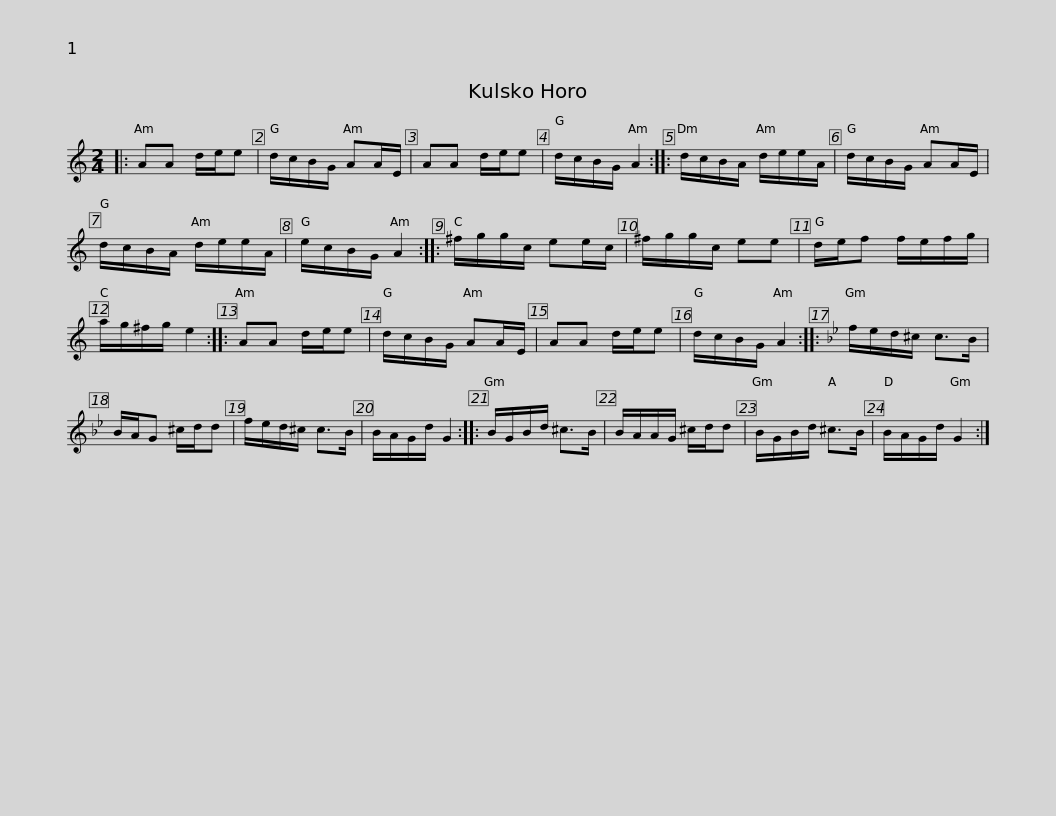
X:1
L:1/8
M:2/4
I:linebreak $
K:C
V:1 treble
V:1
|: AA d/e/e | d/c/B/G/ AA/E/ | AA d/e/e | d/c/B/G/ A2 :: d/c/B/A/ d/e/e/A/ | %5
 d/c/B/G/ AA/E/ | d/c/B/A/ d/e/e/A/ |$ e/c/B/G/ A2 :: ^f/g/g/c/ ee/c/ | ^f/g/g/c/ ee | %10
 d/e/f f/e/f/g/ | a/g/^f/g/ e2 :: AA d/e/e | d/c/B/G/ AA/E/ |$ AA d/e/e | %15
 d/c/B/G/ A2 ::[K:Gmin] f/e/d/^c/ c>B | B/A/G ^c/d/d | f/e/d/^c/ c>B | B/A/G/d/ G2 :: %20
 B/G/B/d/ ^c>B |$ B/A/A/G/ ^c/d/d | B/G/B/d/ ^c>B | B/A/G/d/ G2 :| %24
